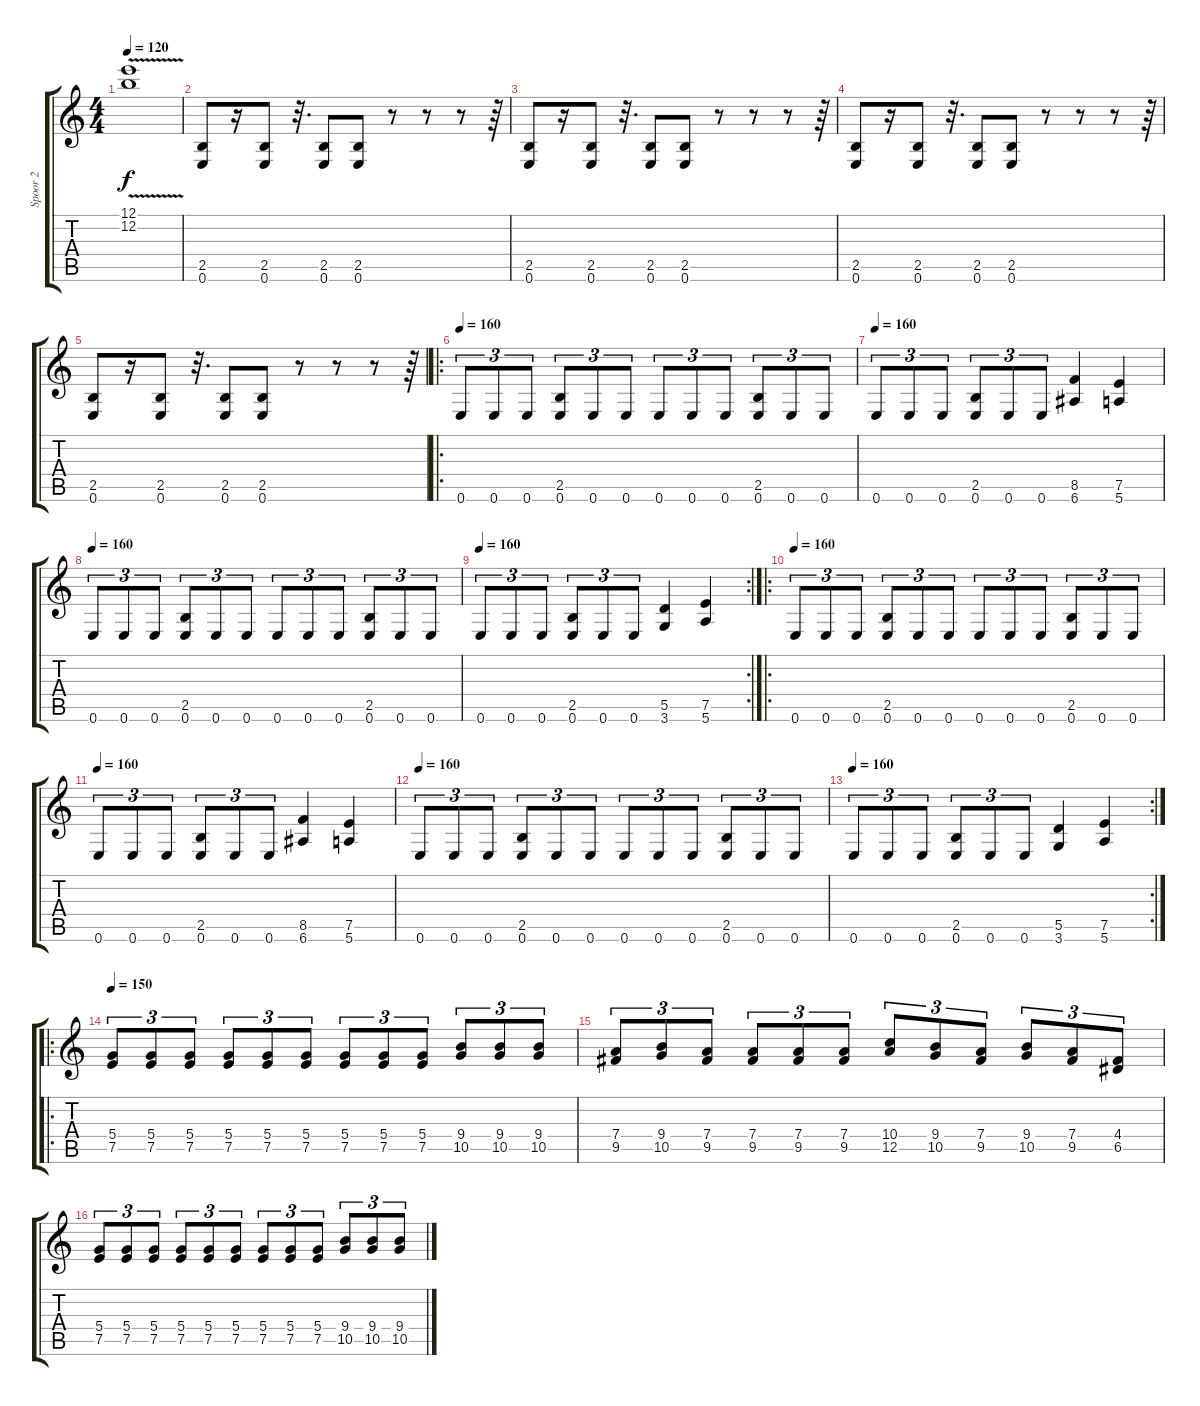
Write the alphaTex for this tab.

\track ("Spoor 2" "Spoor 2") {instrument distortionguitar}
\staff {score tabs}
\tuning (E4 B3 G3 D3 A2 E2) {hide}
\ts (4 4)
\tempo 120
\clef g2
\ks c
(12.1{v} 12.2{v}).1{dy f} |
(2.5 0.6).8 r.16 (2.5 0.6).8 r.32{d} (2.5 0.6).8 (2.5 0.6).8 r.8 r.8 r.8 r.64 |
(2.5 0.6).8 r.16 (2.5 0.6).8 r.32{d} (2.5 0.6).8 (2.5 0.6).8 r.8 r.8 r.8 r.64 |
(2.5 0.6).8 r.16 (2.5 0.6).8 r.32{d} (2.5 0.6).8 (2.5 0.6).8 r.8 r.8 r.8 r.64 |
(2.5 0.6).8 r.16 (2.5 0.6).8 r.32{d} (2.5 0.6).8 (2.5 0.6).8 r.8 r.8 r.8 r.64 |
\ro
\tempo 160
0.6.8{tu (3 2)} 0.6.8{tu (3 2)} 0.6.8{tu (3 2)} (2.5 0.6).8{tu (3 2)} 0.6.8{tu (3 2)} 0.6.8{tu (3 2)} 0.6.8{tu (3 2)} 0.6.8{tu (3 2)} 0.6.8{tu (3 2)} (2.5 0.6).8{tu (3 2)} 0.6.8{tu (3 2)} 0.6.8{tu (3 2)} |
\tempo 160
0.6.8{tu (3 2)} 0.6.8{tu (3 2)} 0.6.8{tu (3 2)} (2.5 0.6).8{tu (3 2)} 0.6.8{tu (3 2)} 0.6.8{tu (3 2)} (8.5 6.6).4 (7.5 5.6).4 |
\tempo 160
0.6.8{tu (3 2)} 0.6.8{tu (3 2)} 0.6.8{tu (3 2)} (2.5 0.6).8{tu (3 2)} 0.6.8{tu (3 2)} 0.6.8{tu (3 2)} 0.6.8{tu (3 2)} 0.6.8{tu (3 2)} 0.6.8{tu (3 2)} (2.5 0.6).8{tu (3 2)} 0.6.8{tu (3 2)} 0.6.8{tu (3 2)} |
\rc 2
\tempo 160
0.6.8{tu (3 2)} 0.6.8{tu (3 2)} 0.6.8{tu (3 2)} (2.5 0.6).8{tu (3 2)} 0.6.8{tu (3 2)} 0.6.8{tu (3 2)} (5.5 3.6).4 (7.5 5.6).4 |
\ro
\tempo 160
0.6.8{tu (3 2)} 0.6.8{tu (3 2)} 0.6.8{tu (3 2)} (2.5 0.6).8{tu (3 2)} 0.6.8{tu (3 2)} 0.6.8{tu (3 2)} 0.6.8{tu (3 2)} 0.6.8{tu (3 2)} 0.6.8{tu (3 2)} (2.5 0.6).8{tu (3 2)} 0.6.8{tu (3 2)} 0.6.8{tu (3 2)} |
\tempo 160
0.6.8{tu (3 2)} 0.6.8{tu (3 2)} 0.6.8{tu (3 2)} (2.5 0.6).8{tu (3 2)} 0.6.8{tu (3 2)} 0.6.8{tu (3 2)} (8.5 6.6).4 (7.5 5.6).4 |
\tempo 160
0.6.8{tu (3 2)} 0.6.8{tu (3 2)} 0.6.8{tu (3 2)} (2.5 0.6).8{tu (3 2)} 0.6.8{tu (3 2)} 0.6.8{tu (3 2)} 0.6.8{tu (3 2)} 0.6.8{tu (3 2)} 0.6.8{tu (3 2)} (2.5 0.6).8{tu (3 2)} 0.6.8{tu (3 2)} 0.6.8{tu (3 2)} |
\rc 2
\tempo 160
0.6.8{tu (3 2)} 0.6.8{tu (3 2)} 0.6.8{tu (3 2)} (2.5 0.6).8{tu (3 2)} 0.6.8{tu (3 2)} 0.6.8{tu (3 2)} (5.5 3.6).4 (7.5 5.6).4 |
\ro
\tempo 150
(5.4 7.5).8{tu (3 2)} (5.4 7.5).8{tu (3 2)} (5.4 7.5).8{tu (3 2)} (5.4 7.5).8{tu (3 2)} (5.4 7.5).8{tu (3 2)} (5.4 7.5).8{tu (3 2)} (5.4 7.5).8{tu (3 2)} (5.4 7.5).8{tu (3 2)} (5.4 7.5).8{tu (3 2)} (9.4 10.5).8{tu (3 2)} (9.4 10.5).8{tu (3 2)} (9.4 10.5).8{tu (3 2)} |
(7.4 9.5).8{tu (3 2)} (9.4 10.5).8{tu (3 2)} (7.4 9.5).8{tu (3 2)} (7.4 9.5).8{tu (3 2)} (7.4 9.5).8{tu (3 2)} (7.4 9.5).8{tu (3 2)} (10.4 12.5).8{tu (3 2)} (9.4 10.5).8{tu (3 2)} (7.4 9.5).8{tu (3 2)} (9.4 10.5).8{tu (3 2)} (7.4 9.5).8{tu (3 2)} (4.4 6.5).8{tu (3 2)} |
(5.4 7.5).8{tu (3 2)} (5.4 7.5).8{tu (3 2)} (5.4 7.5).8{tu (3 2)} (5.4 7.5).8{tu (3 2)} (5.4 7.5).8{tu (3 2)} (5.4 7.5).8{tu (3 2)} (5.4 7.5).8{tu (3 2)} (5.4 7.5).8{tu (3 2)} (5.4 7.5).8{tu (3 2)} (9.4 10.5).8{tu (3 2)} (9.4 10.5).8{tu (3 2)} (9.4 10.5).8{tu (3 2)}
